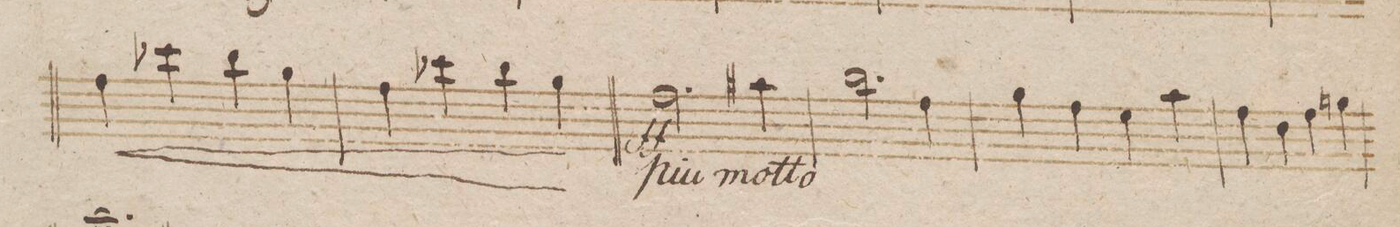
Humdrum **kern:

**kern	**dynam
*I"Fagotto 1mo	*
*clefF4	*
*k[b-]	*
*met(c)	*
*M4/4	*
4A\	<
4e-X\	.
4d\	.
4B-\	.
=159	=159
4A\	.
4e-X\	.
4d\	.
4B-\	[
=160||	=160||
2.A\	ff
4c#X\	.
=161	=161
2.d\	.
4A\	.
=162	=162
4B-\	.
4A\	.
4G\	.
4c\	.
=163	=163
4A\	.
4F\	.
4A\	.
4Bn\	.
=164	=164
*-	*-
